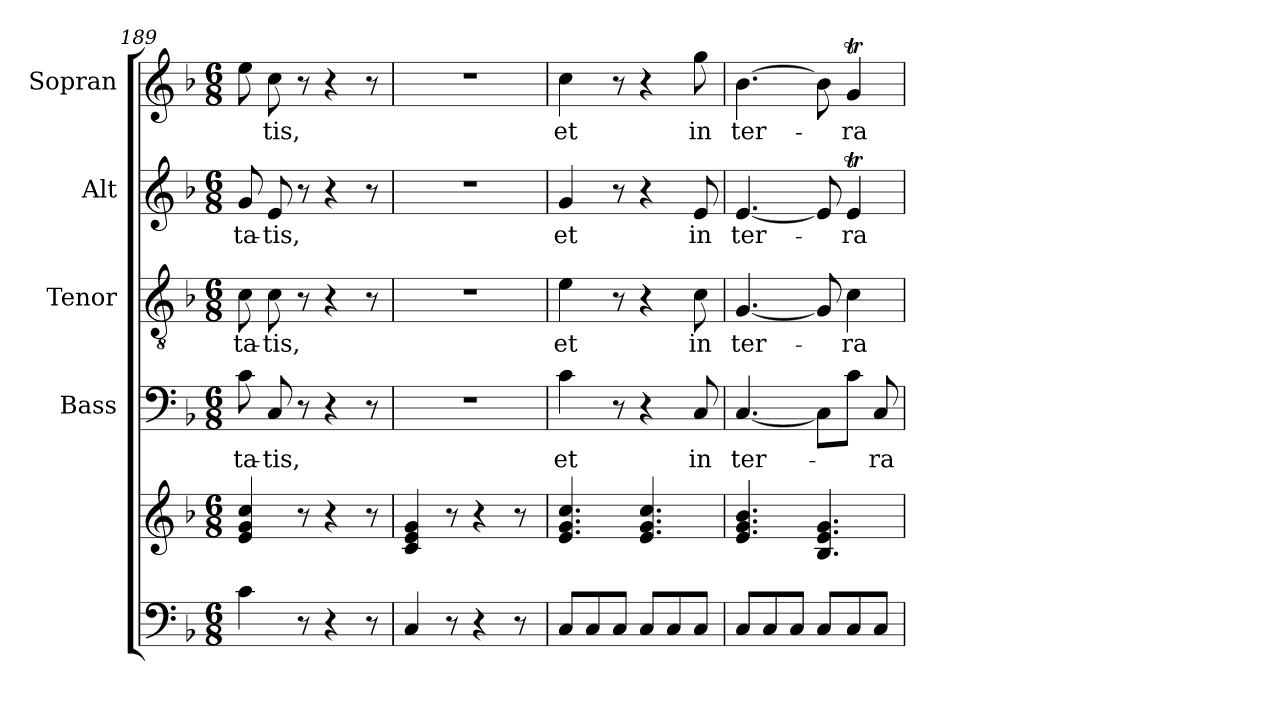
**kern	**kern	**kern	**text	**kern	**text	**kern	**text	**kern	**text
*part5	*part5	*part4	*part4	*part3	*part3	*part2	*part2	*part1	*part1
*staff6	*staff5	*staff4	*staff4	*staff3	*staff3	*staff2	*staff2	*staff1	*staff1
*	*	*I"Bass	*	*I"Tenor	*	*I"Alt	*	*I"Sopran	*
*	*	*I'B.	*	*I'T.	*	*I'A.	*	*I'S.	*
*clefF4	*clefG2	*clefF4	*	*clefGv2	*	*clefG2	*	*clefG2	*
*k[b-]	*k[b-]	*k[b-]	*	*k[b-]	*	*k[b-]	*	*k[b-]	*
*F:	*F:	*F:	*	*F:	*	*F:	*	*F:	*
*M6/8	*M6/8	*M6/8	*	*M6/8	*	*M6/8	*	*M6/8	*
=189	=189	=189	=189	=189	=189	=189	=189	=189	=189
!	!	!	!LO:LY:b	!	!LO:LY:b	!	!LO:LY:b	!	!
4c\	4e/ 4g/ 4cc/	8c\	-ta-	8c\	-ta-	8g/	-ta-	8ee\	.
!	!	!	!LO:LY:b	!	!LO:LY:b	!	!LO:LY:b	!	!LO:LY:b
.	.	8C/	-tis,	8c\	-tis,	8e/	-tis,	8cc\	-tis,
8r	8r	8r	.	8r	.	8r	.	8r	.
4r	4r	4r	.	4r	.	4r	.	4r	.
8r	8r	8r	.	8r	.	8r	.	8r	.
=190	=190	=190	=190	=190	=190	=190	=190	=190	=190
4C/	4c/ 4e/ 4g/	2.r	.	2.r	.	2.r	.	2.r	.
8r	8r	.	.	.	.	.	.	.	.
4r	4r	.	.	.	.	.	.	.	.
8r	8r	.	.	.	.	.	.	.	.
=191	=191	=191	=191	=191	=191	=191	=191	=191	=191
!	!	!	!LO:LY:b	!	!LO:LY:b	!	!LO:LY:b	!	!LO:LY:b
8C/L	4.e/ 4.g/ 4.cc/	4c\	et	4e\	et	4g/	et	4cc\	et
8C/	.	.	.	.	.	.	.	.	.
8C/J	.	8r	.	8r	.	8r	.	8r	.
8C/L	4.e/ 4.g/ 4.cc/	4r	.	4r	.	4r	.	4r	.
8C/	.	.	.	.	.	.	.	.	.
!	!	!	!LO:LY:b	!	!LO:LY:b	!	!LO:LY:b	!	!LO:LY:b
8C/J	.	8C/	in	8c\	in	8e/	in	8gg\	in
!!LO:PB:g=z
=192	=192	=192	=192	=192	=192	=192	=192	=192	=192
!	!	!	!LO:LY:b	!	!LO:LY:b	!	!LO:LY:b	!	!LO:LY:b
8C/L	4.e/ 4.g/ 4.b-/	[4.C/	ter-	[4.G/	ter-	[4.e/	ter-	[4.b-\	ter-
8C/	.	.	.	.	.	.	.	.	.
8C/J	.	.	.	.	.	.	.	.	.
8C/L	4.B-/ 4.e/ 4.g/	8C\L]	.	8G/]	.	8e/]	.	8b-\]	.
!	!	!	!	!	!LO:LY:b	!	!LO:LY:b	!	!LO:LY:b
8C/	.	8c\J	.	4c\	-ra	4et/	-ra	4gT/	-ra
!	!	!	!LO:LY:b	!	!	!	!	!	!
8C/J	.	8C/	-ra	.	.	.	.	.	.
=	=	=	=	=	=	=	=	=	=
*-	*-	*-	*-	*-	*-	*-	*-	*-	*-
